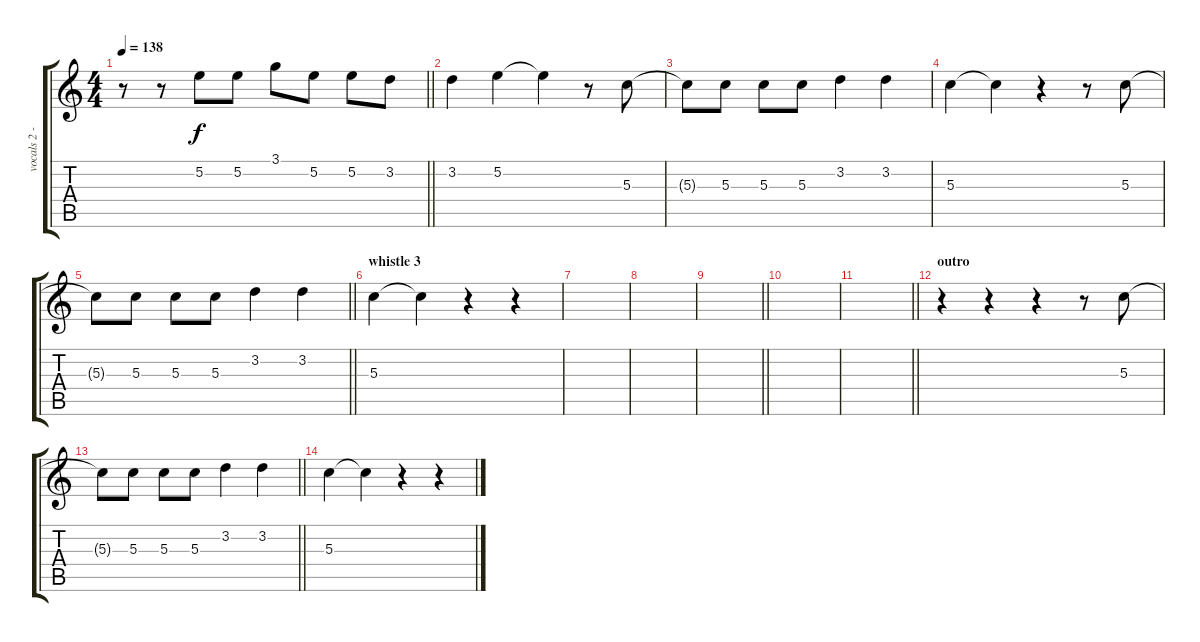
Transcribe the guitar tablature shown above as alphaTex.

\track ("vocals 2 - female" "vocals 2 -") {instrument acousticguitarsteel}
\staff {score tabs}
\tuning (E4 B3 G3 D3 A2 E2) {hide}
\ts (4 4)
\tempo 138
\clef g2
\barLineRight lightlight
\ks c
r.8{dy f} r.8 5.2.8 5.2.8 3.1.8 5.2.8 5.2.8 3.2.8 |
3.2.4 5.2.4 5.2{t}.4 r.8 5.3.8 |
5.3{t}.8 5.3.8 5.3.8 5.3.8 3.2.4 3.2.4 |
5.3.4 5.3{t}.4 r.4 r.8 5.3.8 |
\barLineRight lightlight
5.3{t}.8 5.3.8 5.3.8 5.3.8 3.2.4 3.2.4 |
\section ("" "whistle 3")
5.3.4 5.3{t}.4 r.4 r.4 |
|
|
\barLineRight lightlight
|
|
\barLineRight lightlight
|
\section ("" "outro")
r.4 r.4 r.4 r.8 5.3.8 |
\barLineRight lightlight
5.3{t}.8 5.3.8 5.3.8 5.3.8 3.2.4 3.2.4 |
5.3.4 5.3{t}.4 r.4 r.4
